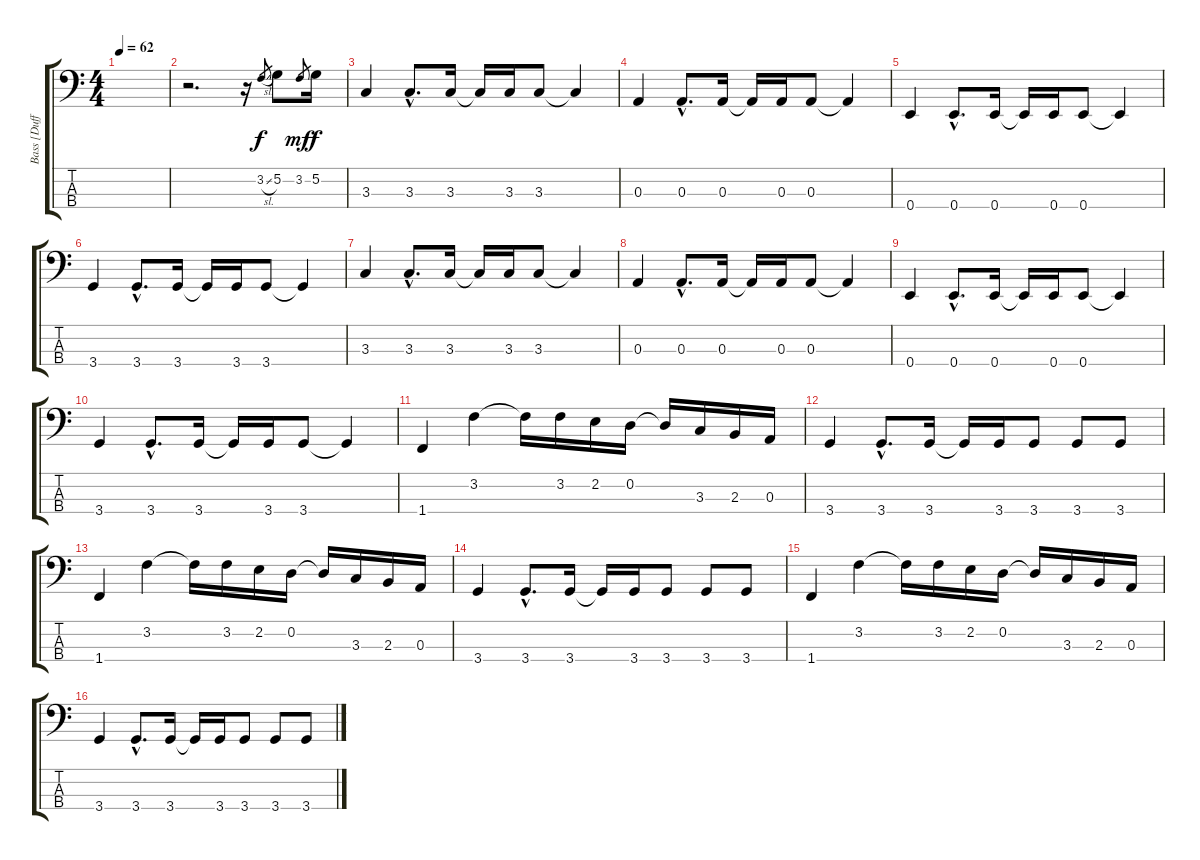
\track ("Bass [Duff]" "Bass [Duff") {instrument electricbassfinger}
\staff {score tabs}
\tuning (G2 D2 A1 E1) {hide}
\ts (4 4)
\tempo 62
\clef f4
\ks c
|
r.2{d} r.16 3.2{sl}.8{gr} 5.2.8{dy f} 3.2.8{gr dy mf} 5.2.16{dy f} |
3.3.4 3.3{hac}.8{d} 3.3.16 3.3{t}.16 3.3.16 3.3.8 3.3{t}.4 |
0.3.4 0.3{hac}.8{d} 0.3.16 0.3{t}.16 0.3.16 0.3.8 0.3{t}.4 |
0.4.4 0.4{hac}.8{d} 0.4.16 0.4{t}.16 0.4.16 0.4.8 0.4{t}.4 |
3.4.4 3.4{hac}.8{d} 3.4.16 3.4{t}.16 3.4.16 3.4.8 3.4{t}.4 |
3.3.4 3.3{hac}.8{d} 3.3.16 3.3{t}.16 3.3.16 3.3.8 3.3{t}.4 |
0.3.4 0.3{hac}.8{d} 0.3.16 0.3{t}.16 0.3.16 0.3.8 0.3{t}.4 |
0.4.4 0.4{hac}.8{d} 0.4.16 0.4{t}.16 0.4.16 0.4.8 0.4{t}.4 |
3.4.4 3.4{hac}.8{d} 3.4.16 3.4{t}.16 3.4.16 3.4.8 3.4{t}.4 |
1.4.4 3.2.4 3.2{t}.16 3.2.16 2.2.16 0.2.16 0.2{t}.16 3.3.16 2.3.16 0.3.16 |
3.4.4 3.4{hac}.8{d} 3.4.16 3.4{t}.16 3.4.16 3.4.8 3.4.8 3.4.8 |
1.4.4 3.2.4 3.2{t}.16 3.2.16 2.2.16 0.2.16 0.2{t}.16 3.3.16 2.3.16 0.3.16 |
3.4.4 3.4{hac}.8{d} 3.4.16 3.4{t}.16 3.4.16 3.4.8 3.4.8 3.4.8 |
1.4.4 3.2.4 3.2{t}.16 3.2.16 2.2.16 0.2.16 0.2{t}.16 3.3.16 2.3.16 0.3.16 |
3.4.4 3.4{hac}.8{d} 3.4.16 3.4{t}.16 3.4.16 3.4.8 3.4.8 3.4.8
